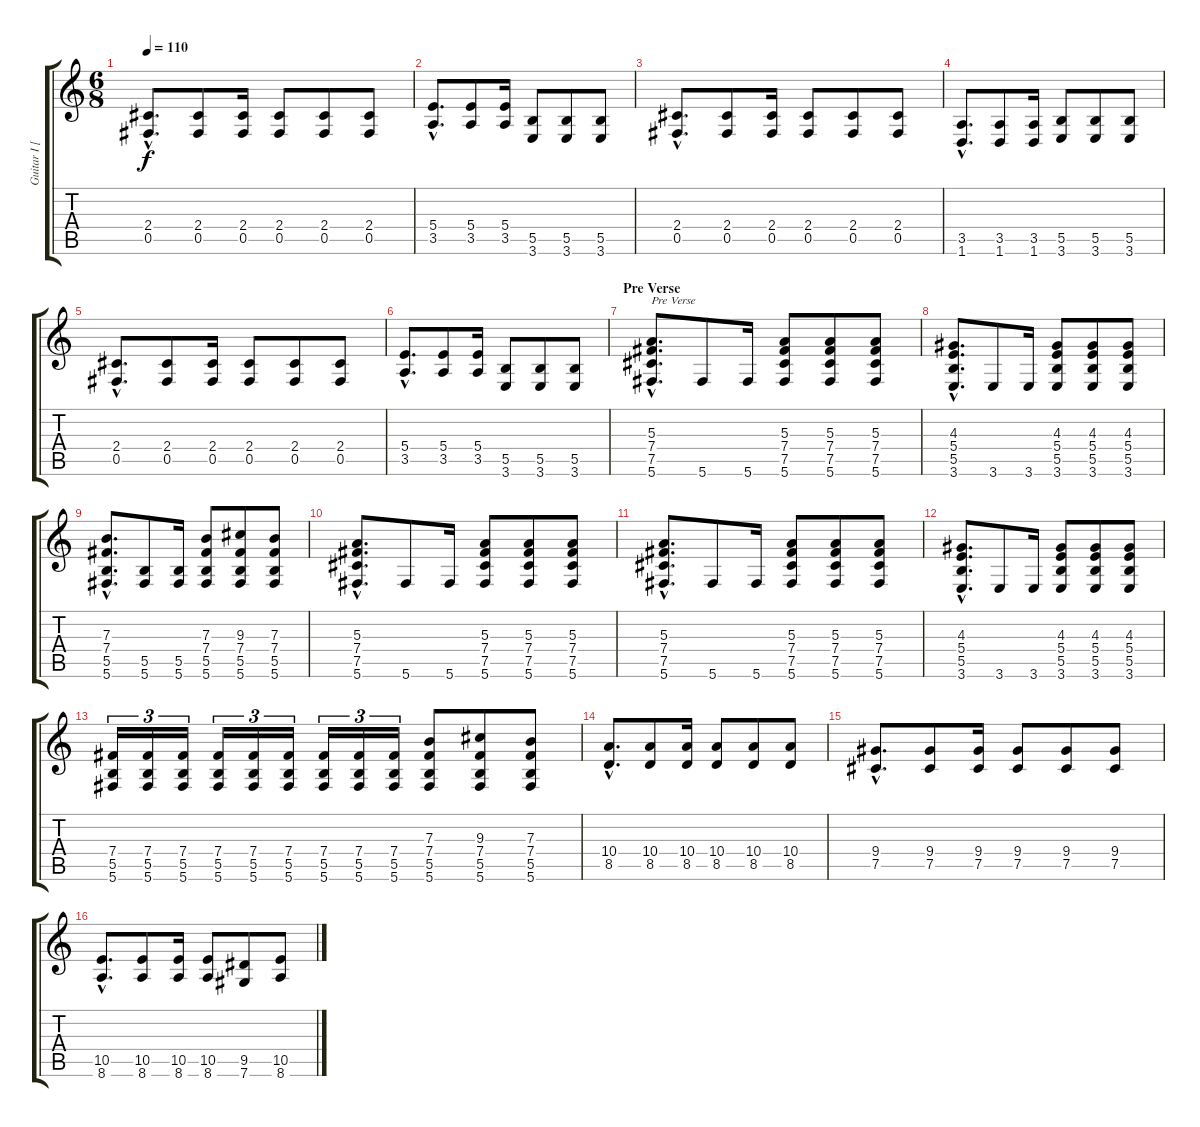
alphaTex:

\track ("Guitar I [Sundin]" "Guitar I [") {instrument distortionguitar}
\staff {score tabs}
\tuning (Db4 Ab3 E3 B2 Gb2 Db2) {hide}
\ts (6 8)
\tempo 110
\clef g2
\ks c
(2.4{hac} 0.5{hac}).8{d dy f} (2.4 0.5).8 (2.4 0.5).16 (2.4 0.5).8 (2.4 0.5).8 (2.4 0.5).8 |
(5.4{hac} 3.5{hac}).8{d} (5.4 3.5).8 (5.4 3.5).16 (5.5 3.6).8 (5.5 3.6).8 (5.5 3.6).8 |
(2.4{hac} 0.5{hac}).8{d} (2.4 0.5).8 (2.4 0.5).16 (2.4 0.5).8 (2.4 0.5).8 (2.4 0.5).8 |
(3.5{hac} 1.6{hac}).8{d} (3.5 1.6).8 (3.5 1.6).16 (5.5 3.6).8 (5.5 3.6).8 (5.5 3.6).8 |
(2.4{hac} 0.5{hac}).8{d} (2.4 0.5).8 (2.4 0.5).16 (2.4 0.5).8 (2.4 0.5).8 (2.4 0.5).8 |
(5.4{hac} 3.5{hac}).8{d} (5.4 3.5).8 (5.4 3.5).16 (5.5 3.6).8 (5.5 3.6).8 (5.5 3.6).8 |
\section ("" "Pre Verse")
(5.3{hac} 7.4{hac} 7.5{hac} 5.6{hac}).8{d txt "Pre Verse"} 5.6.8 5.6.16 (5.3 7.4 7.5 5.6).8 (5.3 7.4 7.5 5.6).8 (5.3 7.4 7.5 5.6).8 |
(4.3{hac} 5.4{hac} 5.5{hac} 3.6{hac}).8{d} 3.6.8 3.6.16 (4.3 5.4 5.5 3.6).8 (4.3 5.4 5.5 3.6).8 (4.3 5.4 5.5 3.6).8 |
(7.3{hac} 7.4{hac} 5.5{hac} 5.6{hac}).8{d} (5.5 5.6).8 (5.5 5.6).16 (7.3 7.4 5.5 5.6).8 (9.3 7.4 5.5 5.6).8 (7.3 7.4 5.5 5.6).8 |
(5.3{hac} 7.4{hac} 7.5{hac} 5.6{hac}).8{d} 5.6.8 5.6.16 (5.3 7.4 7.5 5.6).8 (5.3 7.4 7.5 5.6).8 (5.3 7.4 7.5 5.6).8 |
(5.3{hac} 7.4{hac} 7.5{hac} 5.6{hac}).8{d} 5.6.8 5.6.16 (5.3 7.4 7.5 5.6).8 (5.3 7.4 7.5 5.6).8 (5.3 7.4 7.5 5.6).8 |
(4.3{hac} 5.4{hac} 5.5{hac} 3.6{hac}).8{d} 3.6.8 3.6.16 (4.3 5.4 5.5 3.6).8 (4.3 5.4 5.5 3.6).8 (4.3 5.4 5.5 3.6).8 |
(7.4 5.5 5.6).16{tu (3 2)} (7.4 5.5 5.6).16{tu (3 2)} (7.4 5.5 5.6).16{tu (3 2)} (7.4 5.5 5.6).16{tu (3 2)} (7.4 5.5 5.6).16{tu (3 2)} (7.4 5.5 5.6).16{tu (3 2)} (7.4 5.5 5.6).16{tu (3 2)} (7.4 5.5 5.6).16{tu (3 2)} (7.4 5.5 5.6).16{tu (3 2)} (7.3 7.4 5.5 5.6).8 (9.3 7.4 5.5 5.6).8 (7.3 7.4 5.5 5.6).8 |
(10.4{hac} 8.5{hac}).8{d} (10.4 8.5).8 (10.4 8.5).16 (10.4 8.5).8 (10.4 8.5).8 (10.4 8.5).8 |
(9.4{hac} 7.5{hac}).8{d} (9.4 7.5).8 (9.4 7.5).16 (9.4 7.5).8 (9.4 7.5).8 (9.4 7.5).8 |
(10.5{hac} 8.6{hac}).8{d} (10.5 8.6).8 (10.5 8.6).16 (10.5 8.6).8 (9.5 7.6).8 (10.5 8.6).8
